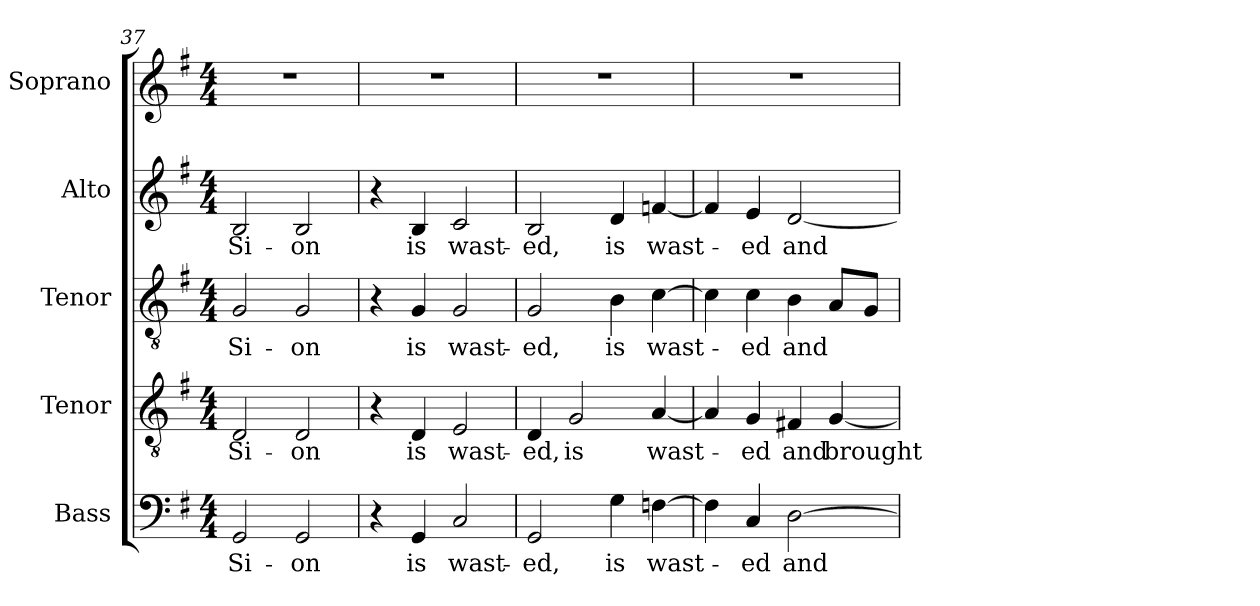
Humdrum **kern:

**kern	**text	**kern	**text	**kern	**text	**kern	**text	**kern
*part5	*part5	*part4	*part4	*part3	*part3	*part2	*part2	*part1
*staff5	*staff5	*staff4	*staff4	*staff3	*staff3	*staff2	*staff2	*staff1
*I"Bass	*	*I"Tenor	*	*I"Tenor	*	*I"Alto	*	*I"Soprano
*I'B.	*	*I'T.	*	*I'T.	*	*I'A.	*	*I'S.
!!LO:PB:g=z
*clefF4	*	*clefGv2	*	*clefGv2	*	*clefG2	*	*clefG2
*	*	*ITrd7c12	*	*ITrd7c12	*	*	*	*
*k[f#]	*	*k[f#]	*	*k[f#]	*	*k[f#]	*	*k[f#]
*G:	*	*G:	*	*G:	*	*G:	*	*G:
*M4/4	*	*M4/4	*	*M4/4	*	*M4/4	*	*M4/4
=37	=37	=37	=37	=37	=37	=37	=37	=37
!	!LO:LY:b:color=#000000	!	!	!	!	!	!	!
!	!	!	!LO:LY:b:color=#000000	!	!	!	!	!
!	!	!	!	!	!LO:LY:b:color=#000000	!	!	!
!	!	!	!	!	!	!	!LO:LY:b:color=#000000	!
2GGi/	Si-	2DDi/	Si-	2GGi/	Si-	2Bi/	Si-	1r
!	!LO:LY:b:color=#000000	!	!	!	!	!	!	!
!	!	!	!LO:LY:b:color=#000000	!	!	!	!	!
!	!	!	!	!	!LO:LY:b:color=#000000	!	!	!
!	!	!	!	!	!	!	!LO:LY:b:color=#000000	!
2GGi/	-on	2DDi/	-on	2GGi/	-on	2Bi/	-on	.
=38	=38	=38	=38	=38	=38	=38	=38	=38
4r	.	4r	.	4r	.	4r	.	1r
!	!LO:LY:b:color=#000000	!	!	!	!	!	!	!
!	!	!	!LO:LY:b:color=#000000	!	!	!	!	!
!	!	!	!	!	!LO:LY:b:color=#000000	!	!	!
!	!	!	!	!	!	!	!LO:LY:b:color=#000000	!
4GGi/	is	4DDi/	is	4GGi/	is	4Bi/	is	.
!	!LO:LY:b:color=#000000	!	!	!	!	!	!	!
!	!	!	!LO:LY:b:color=#000000	!	!	!	!	!
!	!	!	!	!	!LO:LY:b:color=#000000	!	!	!
!	!	!	!	!	!	!	!LO:LY:b:color=#000000	!
2Ci/	wast-	2EEi/	wast-	2GGi/	wast-	2ci/	wast-	.
=39	=39	=39	=39	=39	=39	=39	=39	=39
!	!LO:LY:b:color=#000000	!	!	!	!	!	!	!
!	!	!	!LO:LY:b:color=#000000	!	!	!	!	!
!	!	!	!	!	!LO:LY:b:color=#000000	!	!	!
!	!	!	!	!	!	!	!LO:LY:b:color=#000000	!
2GGi/	-ed,	4DDi/	-ed,	2GGi/	-ed,	2Bi/	-ed,	1r
!	!	!	!LO:LY:b:color=#000000	!	!	!	!	!
.	.	2GGi/	is	.	.	.	.	.
!	!LO:LY:b:color=#000000	!	!	!	!	!	!	!
!	!	!	!	!	!LO:LY:b:color=#000000	!	!	!
!	!	!	!	!	!	!	!LO:LY:b:color=#000000	!
4Gi\	is	.	.	4BBi\	is	4di/	is	.
!	!LO:LY:b:color=#000000	!	!	!	!	!	!	!
!	!	!	!LO:LY:b:color=#000000	!	!	!	!	!
!	!	!	!	!	!LO:LY:b:color=#000000	!	!	!
!	!	!	!	!	!	!	!LO:LY:b:color=#000000	!
[4Fni\	wast-	[4AAi/	wast-	[4Ci\	wast-	[4fni/	wast-	.
=40	=40	=40	=40	=40	=40	=40	=40	=40
4Fi\]	.	4AAi/]	.	4Ci\]	.	4fi/]	.	1r
!	!LO:LY:b:color=#000000	!	!	!	!	!	!	!
!	!	!	!LO:LY:b:color=#000000	!	!	!	!	!
!	!	!	!	!	!LO:LY:b:color=#000000	!	!	!
!	!	!	!	!	!	!	!LO:LY:b:color=#000000	!
4Ci/	-ed	4GGi/	-ed	4Ci\	-ed	4ei/	-ed	.
!	!LO:LY:b:color=#000000	!	!	!	!	!	!	!
!	!	!	!LO:LY:b:color=#000000	!	!	!	!	!
!	!	!	!	!	!LO:LY:b:color=#000000	!	!	!
!	!	!	!	!	!	!	!LO:LY:b:color=#000000	!
[2Di\	and	4FF#Xi/	and	4BBi\	and	[2di/	and	.
!	!	!	!LO:LY:b:color=#000000	!	!	!	!	!
.	.	[4GGi/	brought	8AAi/L	.	.	.	.
.	.	.	.	8GGi/J	.	.	.	.
=	=	=	=	=	=	=	=	=
*-	*-	*-	*-	*-	*-	*-	*-	*-
